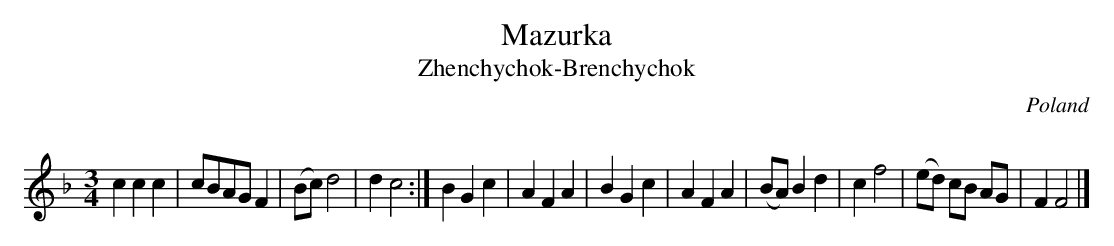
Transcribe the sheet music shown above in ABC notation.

X:1
T:Mazurka
T:Zhenchychok-Brenchychok
Q:72
O:Poland
M:3/4
L:1/4
K:F
c c c | c/2B/2A/2G/2 F | (B/2c/2) d2 | d c2 :| \
B G c | A F A | B G c | A F A | \
(B/2A/2) B d | c f2 | \
(e/2d/2) c/2B/2 A/2G/2 | F F2 |]
